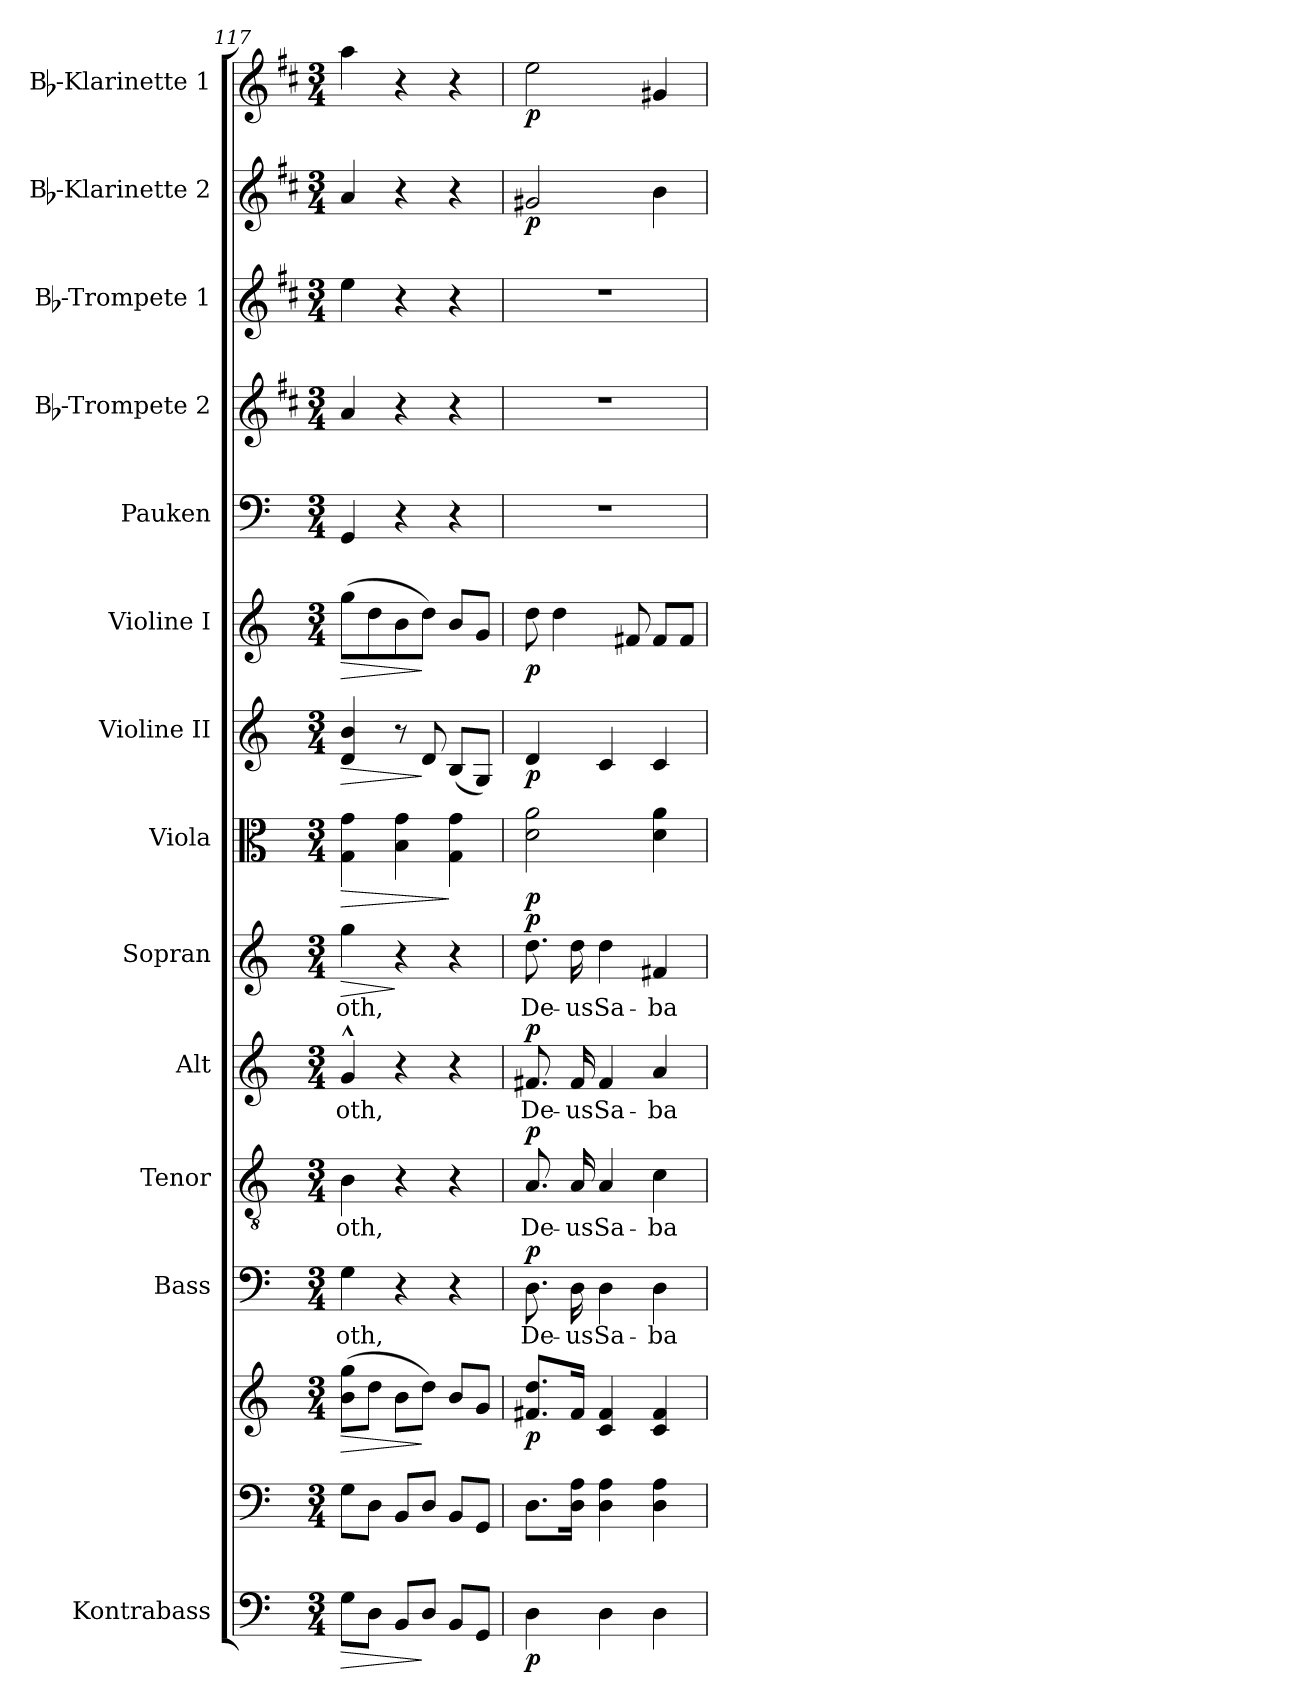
**kern	**dynam	**kern	**kern	**dynam	**kern	**text	**dynam	**kern	**text	**dynam	**kern	**text	**dynam	**kern	**text	**dynam	**kern	**dynam	**kern	**dynam	**kern	**dynam	**kern	**kern	**kern	**kern	**dynam	**kern	**dynam
*part14	*part14	*part13	*part13	*part13	*part12	*part12	*part12	*part11	*part11	*part11	*part10	*part10	*part10	*part9	*part9	*part9	*part8	*part8	*part7	*part7	*part6	*part6	*part5	*part4	*part3	*part2	*part2	*part1	*part1
*staff15	*staff15	*staff14	*staff13	*staff13/14	*staff12	*staff12	*staff12	*staff11	*staff11	*staff11	*staff10	*staff10	*staff10	*staff9	*staff9	*staff9	*staff8	*staff8	*staff7	*staff7	*staff6	*staff6	*staff5	*staff4	*staff3	*staff2	*staff2	*staff1	*staff1
*I"Kontrabass	*	*	*	*	*I"Bass	*	*	*I"Tenor	*	*	*I"Alt	*	*	*I"Sopran	*	*	*I"Viola	*	*I"Violine II	*	*I"Violine I	*	*I"Pauken	*I"Bb-Trompete 2	*I"Bb-Trompete 1	*I"Bb-Klarinette 2	*	*I"Bb-Klarinette 1	*
*I'Kb.	*	*	*	*	*I'B.	*	*	*I'T.	*	*	*I'A.	*	*	*I'S.	*	*	*I'Vla.	*	*I'Vl. II	*	*I'Vl. I	*	*I'Pk.	*I'Bb Trp. 2	*I'Bb Trp. 1	*I'Bb Kl. 2	*	*I'Bb Kl. 1	*
!!LO:PB:g=z
*clefF4	*	*clefF4	*clefG2	*	*clefF4	*	*	*clefGv2	*	*	*clefG2	*	*	*clefG2	*	*	*clefC3	*	*clefG2	*	*clefG2	*	*clefF4	*clefG2	*clefG2	*clefG2	*	*clefG2	*
*ITrd7c12	*	*	*	*	*	*	*	*	*	*	*	*	*	*	*	*	*	*	*	*	*	*	*	*ITrd1c2	*ITrd1c2	*ITrd1c2	*	*ITrd1c2	*
*k[]	*	*k[]	*k[]	*	*k[]	*	*	*k[]	*	*	*k[]	*	*	*k[]	*	*	*k[]	*	*k[]	*	*k[]	*	*k[]	*k[]	*k[]	*k[]	*	*k[]	*
*C:	*	*C:	*C:	*	*C:	*	*	*C:	*	*	*C:	*	*	*C:	*	*	*C:	*	*C:	*	*C:	*	*C:	*C:	*C:	*C:	*	*C:	*
*M3/4	*	*M3/4	*M3/4	*	*M3/4	*	*	*M3/4	*	*	*M3/4	*	*	*M3/4	*	*	*M3/4	*	*M3/4	*	*M3/4	*	*M3/4	*M3/4	*M3/4	*M3/4	*	*M3/4	*
=117	=117	=117	=117	=117	=117	=117	=117	=117	=117	=117	=117	=117	=117	=117	=117	=117	=117	=117	=117	=117	=117	=117	=117	=117	=117	=117	=117	=117	=117
!	!LO:HP:b	!	!	!LO:HP:b	!	!LO:LY:b	!	!	!LO:LY:b	!	!	!LO:LY:b	!	!	!LO:LY:b	!LO:HP:b	!	!LO:HP:b	!	!LO:HP:b	!	!LO:HP:b	!	!	!	!	!	!	!
8GG\L	>	8G\L	(>8b\ 8gg\L	>	4G\	-oth,	.	4B\	-oth,	.	4g^^>/	-oth,	.	4gg\	-oth,	>	4G\ 4g\	>	4d/ 4b/	>	(>8gg\L	>	4GG/	4g/	4dd\	4g/	.	4gg\	.
8DD\J	.	8D\J	8dd\J	.	.	.	.	.	.	.	.	.	.	.	.	.	.	.	.	.	8dd\	.	.	.	.	.	.	.	.
8BBB/L	.	8BB/L	8b\L	.	4r	.	.	4r	.	.	4r	.	.	4r	.	]	4B\ 4g\	.	8r	.	8b\	.	4r	4r	4r	4r	.	4r	.
8DD/J	]	8D/J	8dd\J)	]	.	.	.	.	.	.	.	.	.	.	.	.	.	.	8d/	]	8dd\J)	]	.	.	.	.	.	.	.
8BBB/L	.	8BB/L	8b/L	.	4r	.	.	4r	.	.	4r	.	.	4r	.	.	4G\ 4g\	]	(<8B/L	.	8b/L	.	4r	4r	4r	4r	.	4r	.
8GGG/J	.	8GG/J	8g/J	.	.	.	.	.	.	.	.	.	.	.	.	.	.	.	8G/J)	.	8g/J	.	.	.	.	.	.	.	.
=118	=118	=118	=118	=118	=118	=118	=118	=118	=118	=118	=118	=118	=118	=118	=118	=118	=118	=118	=118	=118	=118	=118	=118	=118	=118	=118	=118	=118	=118
!	!LO:DY:b	!	!	!LO:DY:b	!	!LO:LY:b	!LO:DY:a	!	!LO:LY:b	!LO:DY:a	!	!LO:LY:b	!LO:DY:a	!	!LO:LY:b	!LO:DY:a	!	!LO:DY:b	!	!LO:DY:b	!	!LO:DY:b	!	!	!	!	!LO:DY:b	!	!LO:DY:b
4DD\	p	8.D\L	8.f#X/ 8.dd/L	p	8.D\	De-	p	8.A/	De-	p	8.f#X/	De-	p	8.dd\	De-	p	2d\ 2a\	p	4d/	p	8dd\	p	2.r	2.r	2.r	2f#X/	p	2dd\	p
.	.	.	.	.	.	.	.	.	.	.	.	.	.	.	.	.	.	.	.	.	4dd\	.	.	.	.	.	.	.	.
!	!	!	!	!	!	!LO:LY:b	!	!	!LO:LY:b	!	!	!LO:LY:b	!	!	!LO:LY:b	!	!	!	!	!	!	!	!	!	!	!	!	!	!
.	.	16D\ 16A\Jk	16f#/Jk	.	16D\	-us	.	16A/	-us	.	16f#/	-us	.	16dd\	-us	.	.	.	.	.	.	.	.	.	.	.	.	.	.
!	!	!	!	!	!	!LO:LY:b	!	!	!LO:LY:b	!	!	!LO:LY:b	!	!	!LO:LY:b	!	!	!	!	!	!	!	!	!	!	!	!	!	!
4DD\	.	4D\ 4A\	4c/ 4f#/	.	4D\	Sa-	.	4A/	Sa-	.	4f#/	Sa-	.	4dd\	Sa-	.	.	.	4c/	.	.	.	.	.	.	.	.	.	.
.	.	.	.	.	.	.	.	.	.	.	.	.	.	.	.	.	.	.	.	.	8f#X/	.	.	.	.	.	.	.	.
!	!	!	!	!	!	!LO:LY:b	!	!	!LO:LY:b	!	!	!LO:LY:b	!	!	!LO:LY:b	!	!	!	!	!	!	!	!	!	!	!	!	!	!
4DD\	.	4D\ 4A\	4c/ 4f#/	.	4D\	-ba-	.	4c\	-ba-	.	4a/	-ba-	.	4f#X/	-ba-	.	4d\ 4a\	.	4c/	.	8f#/L	.	.	.	.	4a\	.	4f#X/	.
.	.	.	.	.	.	.	.	.	.	.	.	.	.	.	.	.	.	.	.	.	8f#/J	.	.	.	.	.	.	.	.
=	=	=	=	=	=	=	=	=	=	=	=	=	=	=	=	=	=	=	=	=	=	=	=	=	=	=	=	=	=
*-	*-	*-	*-	*-	*-	*-	*-	*-	*-	*-	*-	*-	*-	*-	*-	*-	*-	*-	*-	*-	*-	*-	*-	*-	*-	*-	*-	*-	*-
